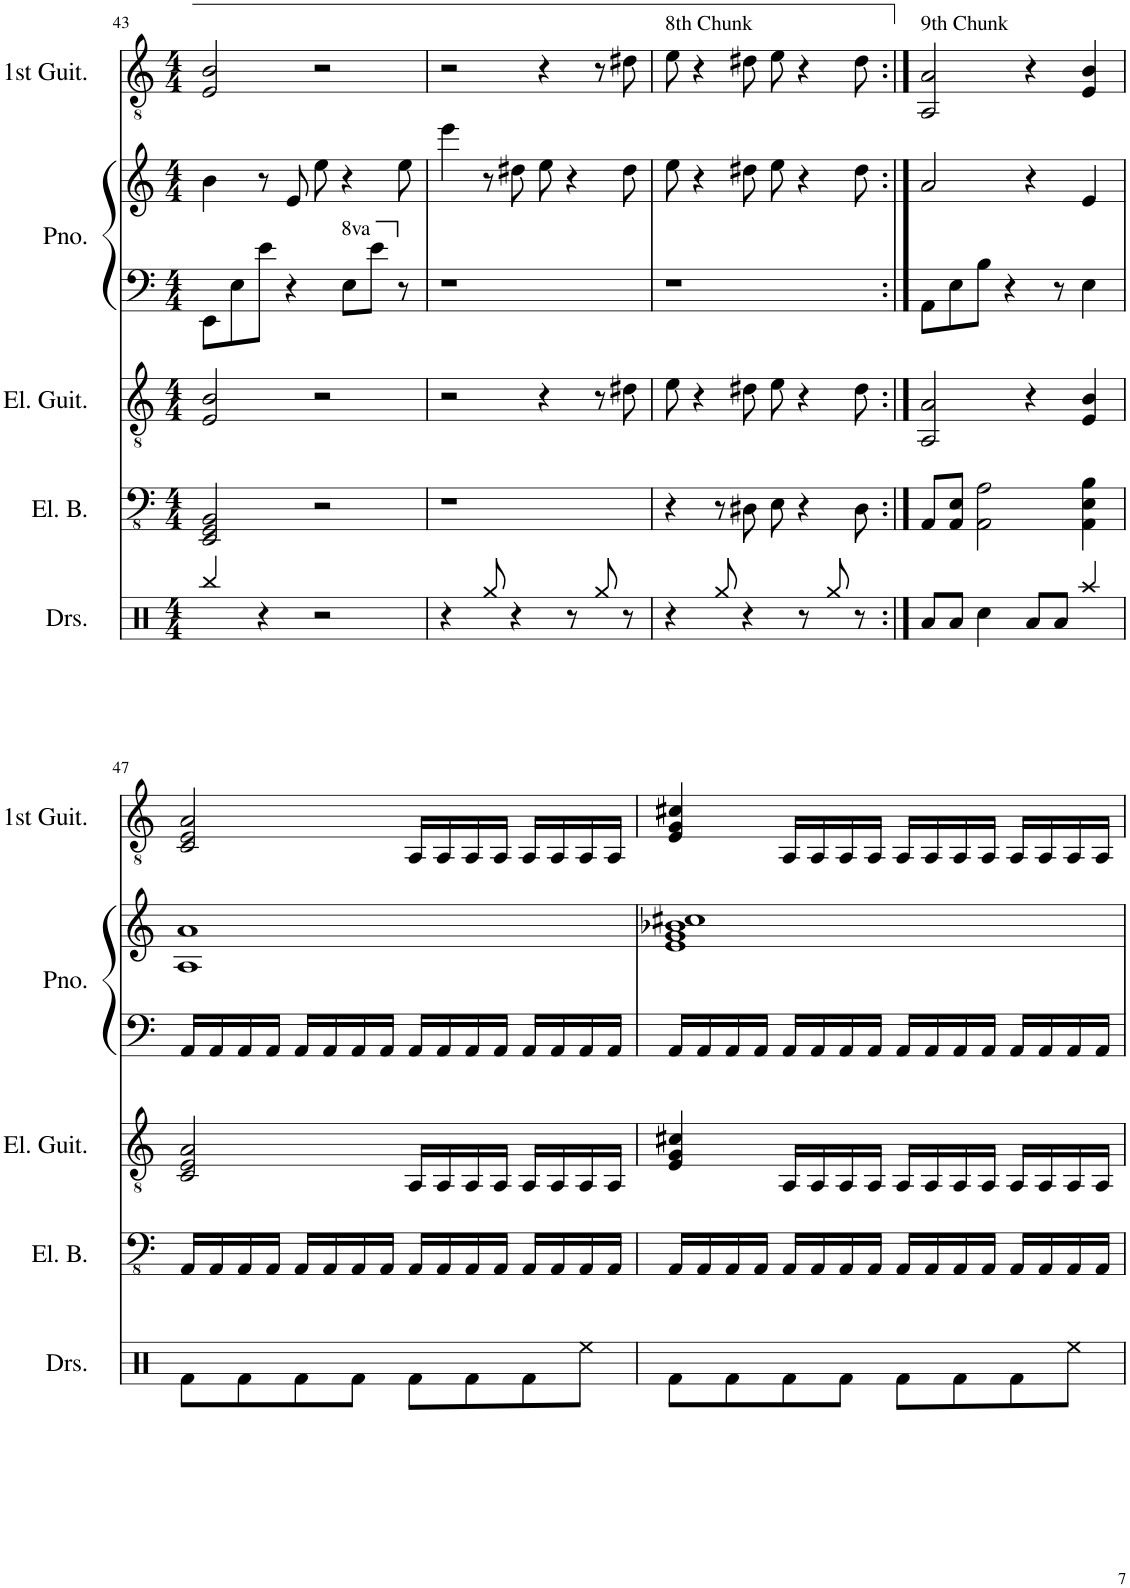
**kern	**kern	**kern	**kern	**kern	**kern
*part5	*part4	*part3	*part2	*part2	*part1
*staff6	*staff5	*staff4	*staff3	*staff2	*staff1
*I"Drumset	*I"Electric Bass	*I"Electric Guitar	*I"Piano	*	*I"First Guitar
*I'Drs.	*I'El. B.	*I'El. Guit.	*I'Pno.	*	*
!!LO:PB:g=z
*clefX	*clefFv4	*clefGv2	*clefF4	*clefG2	*clefGv2
*k[]	*k[]	*k[]	*k[]	*k[]	*k[]
*M4/4	*M4/4	*M4/4	*M4/4	*M4/4	*M4/4
=43	=43	=43	=43	=43	=43
4Rbb/	2EEE/ 2GGG/ 2BBB/	2E/ 2B/	8EE\L	4b\	2E/ 2B/
.	.	.	8E\	.	.
4r	.	.	8e\J	8r	.
.	.	.	4r	8e/	.
2r	2r	2r	.	8ee\	2r
*	*	*	*8va	*	*
.	.	.	8e\L	4r	.
.	.	.	8ee\J	.	.
*	*	*	*X8va	*	*
.	.	.	8r	8ee\	.
=44	=44	=44	=44	=44	=44
4r	1r	2r	1r	4eee\	2r
8Rgg/	.	.	.	8r	.
4r	.	.	.	8dd#X\	.
.	.	4r	.	8ee\	4r
8r	.	.	.	4r	.
8Rgg/	.	8r	.	.	8r
8r	.	8d#X\	.	8dd#\	8d#X\
=45	=45	=45	=45	=45	=45
!	!	!	!	!	!LO:TX:a:t=8th Chunk
4r	4r	8e\	1r	8ee\	8e\
.	.	4r	.	4r	4r
8Rgg/	8r	.	.	.	.
4r	8DD#X\	8d#X\	.	8dd#X\	8d#X\
.	8EE\	8e\	.	8ee\	8e\
8r	4r	4r	.	4r	4r
8Rgg/	.	.	.	.	.
8r	8DD#\	8d#\	.	8dd#\	8d#\
=46:|!	=46:|!	=46:|!	=46:|!	=46:|!	=46:|!
!	!	!	!	!	!LO:TX:a:t=9th Chunk
8Ra/L	8AAA/L	2AA/ 2A/	8AA\L	2a/	2AA/ 2A/
8Ra/J	8AAA/ 8EE/J	.	8E\	.	.
4Rcc\	2AAA\ 2AA\	.	8B\J	.	.
.	.	.	4r	.	.
8Ra/L	.	4r	.	4r	4r
8Ra/J	.	.	8r	.	.
4Raa/	4AAA\ 4EE\ 4BB\	4E/ 4B/	4E\	4e/	4E/ 4B/
!!LO:LB:g=z
=47	=47	=47	=47	=47	=47
8Rf\L	16AAA/LL	2C/ 2E/ 2A/	16AA/LL	1A 1a	2C/ 2E/ 2A/
.	16AAA/	.	16AA/	.	.
8Rf\	16AAA/	.	16AA/	.	.
.	16AAA/JJ	.	16AA/JJ	.	.
8Rf\	16AAA/LL	.	16AA/LL	.	.
.	16AAA/	.	16AA/	.	.
8Rf\J	16AAA/	.	16AA/	.	.
.	16AAA/JJ	.	16AA/JJ	.	.
8Rf\L	16AAA/LL	16AA/LL	16AA/LL	.	16AA/LL
.	16AAA/	16AA/	16AA/	.	16AA/
8Rf\	16AAA/	16AA/	16AA/	.	16AA/
.	16AAA/JJ	16AA/JJ	16AA/JJ	.	16AA/JJ
8Rf\	16AAA/LL	16AA/LL	16AA/LL	.	16AA/LL
.	16AAA/	16AA/	16AA/	.	16AA/
8Ree\J	16AAA/	16AA/	16AA/	.	16AA/
.	16AAA/JJ	16AA/JJ	16AA/JJ	.	16AA/JJ
=48	=48	=48	=48	=48	=48
8Rf\L	16AAA/LL	4E/ 4G/ 4c#X/	16AA/LL	1e 1g 1b-X 1cc#X	4E/ 4G/ 4c#X/
.	16AAA/	.	16AA/	.	.
8Rf\	16AAA/	.	16AA/	.	.
.	16AAA/JJ	.	16AA/JJ	.	.
8Rf\	16AAA/LL	16AA/LL	16AA/LL	.	16AA/LL
.	16AAA/	16AA/	16AA/	.	16AA/
8Rf\J	16AAA/	16AA/	16AA/	.	16AA/
.	16AAA/JJ	16AA/JJ	16AA/JJ	.	16AA/JJ
8Rf\L	16AAA/LL	16AA/LL	16AA/LL	.	16AA/LL
.	16AAA/	16AA/	16AA/	.	16AA/
8Rf\	16AAA/	16AA/	16AA/	.	16AA/
.	16AAA/JJ	16AA/JJ	16AA/JJ	.	16AA/JJ
8Rf\	16AAA/LL	16AA/LL	16AA/LL	.	16AA/LL
.	16AAA/	16AA/	16AA/	.	16AA/
8Ree\J	16AAA/	16AA/	16AA/	.	16AA/
.	16AAA/JJ	16AA/JJ	16AA/JJ	.	16AA/JJ
=	=	=	=	=	=
*-	*-	*-	*-	*-	*-
